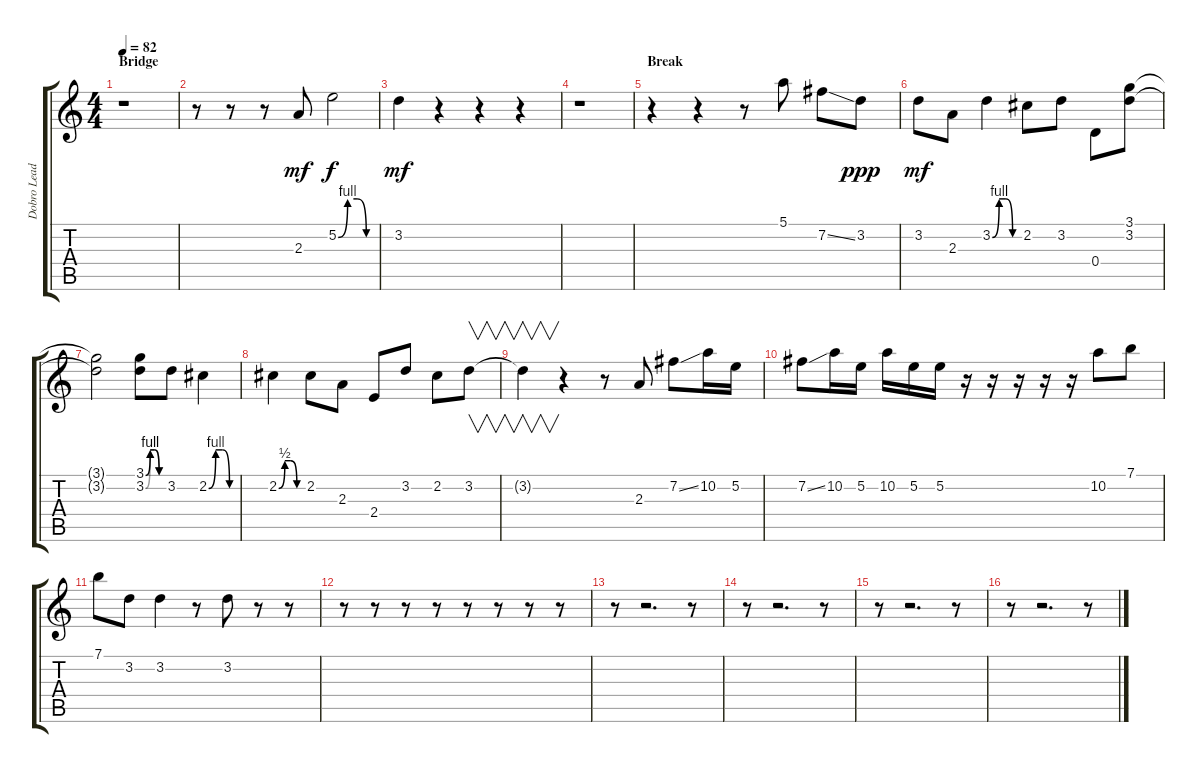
\track ("Dobro Lead" "Dobro Lead") {instrument banjo}
\staff {score tabs}
\tuning (E4 B3 G3 D3 A2 E2) {hide}
\displaytranspose 12
\ts (4 4)
\section ("" "Bridge")
\tempo 82
\clef g2
\ks c
r.1{dy mf} |
r.8 r.8 r.8 2.3.8 5.2{be (custom 0 0 15 4 30 4 45 0 60 0)}.2{dy f} |
3.2.4{dy mf} r.4 r.4 r.4 |
r.1 |
\section ("" "Break")
r.4 r.4 r.8 5.1.8 7.2{ss}.8 3.2.8{dy ppp} |
3.2.8{dy mf} 2.3.8 3.2{be (custom 0 0 15 4 30 4 45 0 60 0)}.4 2.2.8 3.2.8 0.4.8 (3.1 3.2).8 |
(3.1{t} 3.2{t}).2 (3.1{be (custom 0 0 15 4 30 4 45 0 60 0)} 3.2{be (custom 0 0 15 4 30 4 45 0 60 0)}).8 3.2.8 2.2{be (custom 0 0 15 4 30 4 45 0 60 0)}.4 |
2.2{be (custom 0 0 15 2 30 2 45 0 60 0)}.4 2.2.8 2.3.8 2.4.8 3.2.8 2.2.8 3.2.8{v} |
3.2{t}.4{v} r.4 r.8 2.3.8 7.2{ss}.8 10.2.16 5.2.16 |
7.2{ss}.8 10.2.16 5.2.16 10.2.16 5.2.16 5.2.16 r.16 r.16 r.16 r.16 r.16 10.2.8 7.1.8 |
7.1.8 3.2.8 3.2.4 r.8 3.2.8 r.8 r.8 |
r.8 r.8 r.8 r.8 r.8 r.8 r.8 r.8 |
r.8 r.2{d} r.8 |
r.8 r.2{d} r.8 |
r.8 r.2{d} r.8 |
r.8 r.2{d} r.8
